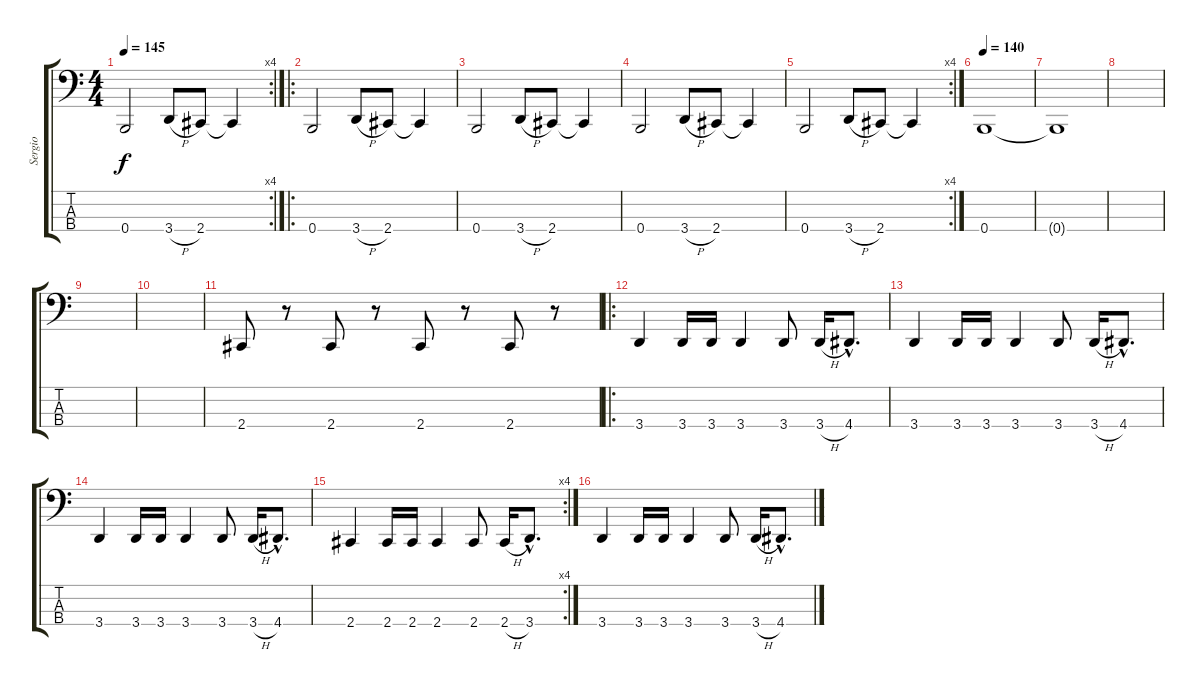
\track ("Sergio" "Sergio") {instrument electricbassfinger}
\staff {score tabs}
\tuning (E2 B1 Gb1 B0) {hide}
\rc 4
\ts (4 4)
\tempo 145
\clef f4
\ks c
0.4.2{dy f} 3.4{h}.8 2.4.8 2.4{t}.4 |
\ro
0.4.2 3.4{h}.8 2.4.8 2.4{t}.4 |
0.4.2 3.4{h}.8 2.4.8 2.4{t}.4 |
0.4.2 3.4{h}.8 2.4.8 2.4{t}.4 |
\rc 4
0.4.2 3.4{h}.8 2.4.8 2.4{t}.4 |
\tempo 140
0.4.1{volume 0} |
0.4{t}.1 |
|
|
|
2.4.8 r.8 2.4.8 r.8 2.4.8 r.8 2.4.8 r.8 |
\ro
3.4.4 3.4.16 3.4.16 3.4.4 3.4.8 3.4{h}.16 4.4{hac}.8{d} |
3.4.4 3.4.16 3.4.16 3.4.4 3.4.8 3.4{h}.16 4.4{hac}.8{d} |
3.4.4 3.4.16 3.4.16 3.4.4 3.4.8 3.4{h}.16 4.4{hac}.8{d} |
\rc 4
2.4.4 2.4.16 2.4.16 2.4.4 2.4.8 2.4{h}.16 3.4{hac}.8{d} |
3.4.4 3.4.16 3.4.16 3.4.4 3.4.8 3.4{h}.16 4.4{hac}.8{d}
